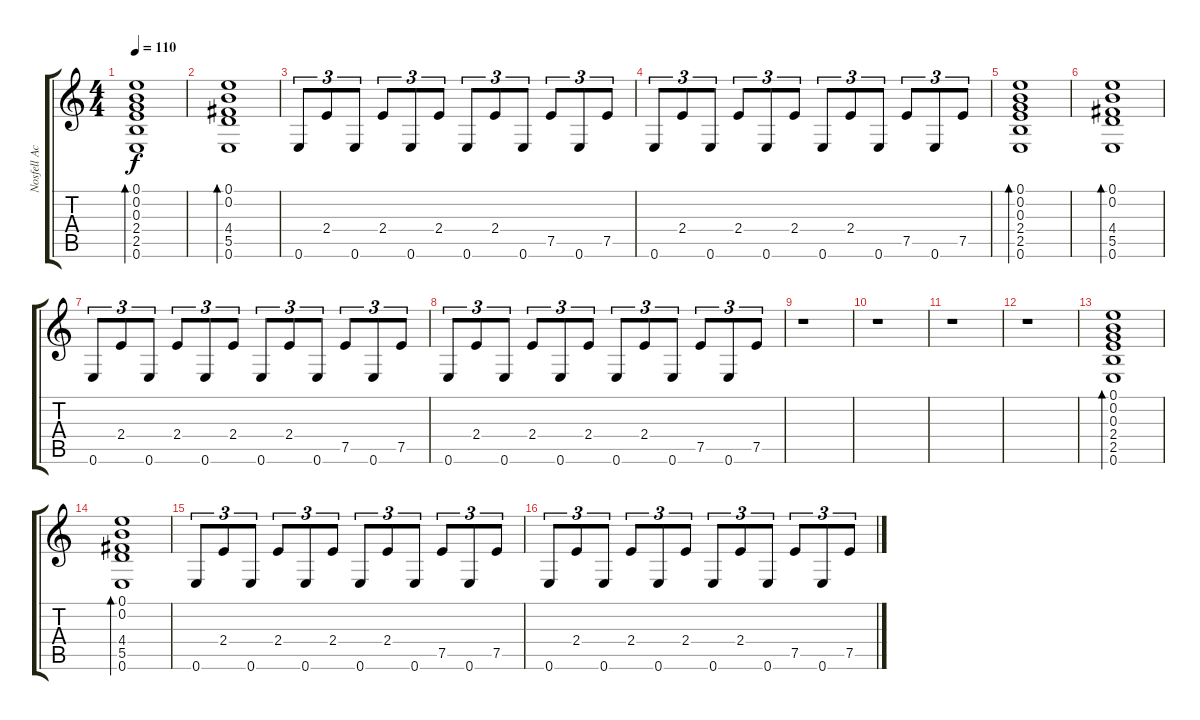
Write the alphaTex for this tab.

\track ("Nosfell Accord" "Nosfell Ac") {instrument acousticguitarnylon}
\staff {score tabs}
\tuning (E4 B3 G3 D3 A2 E2) {hide}
\ts (4 4)
\tempo 110
\clef g2
\ks c
(0.1 0.2 0.3 2.4 2.5 0.6).1{bd 120 dy f} |
(0.1 0.2 4.4 5.5 0.6).1{bd 120} |
0.6.8{tu (3 2)} 2.4.8{tu (3 2)} 0.6.8{tu (3 2)} 2.4.8{tu (3 2)} 0.6.8{tu (3 2)} 2.4.8{tu (3 2)} 0.6.8{tu (3 2)} 2.4.8{tu (3 2)} 0.6.8{tu (3 2)} 7.5.8{tu (3 2)} 0.6.8{tu (3 2)} 7.5.8{tu (3 2)} |
0.6.8{tu (3 2)} 2.4.8{tu (3 2)} 0.6.8{tu (3 2)} 2.4.8{tu (3 2)} 0.6.8{tu (3 2)} 2.4.8{tu (3 2)} 0.6.8{tu (3 2)} 2.4.8{tu (3 2)} 0.6.8{tu (3 2)} 7.5.8{tu (3 2)} 0.6.8{tu (3 2)} 7.5.8{tu (3 2)} |
(0.1 0.2 0.3 2.4 2.5 0.6).1{bd 120} |
(0.1 0.2 4.4 5.5 0.6).1{bd 120} |
0.6.8{tu (3 2)} 2.4.8{tu (3 2)} 0.6.8{tu (3 2)} 2.4.8{tu (3 2)} 0.6.8{tu (3 2)} 2.4.8{tu (3 2)} 0.6.8{tu (3 2)} 2.4.8{tu (3 2)} 0.6.8{tu (3 2)} 7.5.8{tu (3 2)} 0.6.8{tu (3 2)} 7.5.8{tu (3 2)} |
0.6.8{tu (3 2)} 2.4.8{tu (3 2)} 0.6.8{tu (3 2)} 2.4.8{tu (3 2)} 0.6.8{tu (3 2)} 2.4.8{tu (3 2)} 0.6.8{tu (3 2)} 2.4.8{tu (3 2)} 0.6.8{tu (3 2)} 7.5.8{tu (3 2)} 0.6.8{tu (3 2)} 7.5.8{tu (3 2)} |
r.1 |
r.1 |
r.1 |
r.1 |
(0.1 0.2 0.3 2.4 2.5 0.6).1{bd 120} |
(0.1 0.2 4.4 5.5 0.6).1{bd 120} |
0.6.8{tu (3 2)} 2.4.8{tu (3 2)} 0.6.8{tu (3 2)} 2.4.8{tu (3 2)} 0.6.8{tu (3 2)} 2.4.8{tu (3 2)} 0.6.8{tu (3 2)} 2.4.8{tu (3 2)} 0.6.8{tu (3 2)} 7.5.8{tu (3 2)} 0.6.8{tu (3 2)} 7.5.8{tu (3 2)} |
0.6.8{tu (3 2)} 2.4.8{tu (3 2)} 0.6.8{tu (3 2)} 2.4.8{tu (3 2)} 0.6.8{tu (3 2)} 2.4.8{tu (3 2)} 0.6.8{tu (3 2)} 2.4.8{tu (3 2)} 0.6.8{tu (3 2)} 7.5.8{tu (3 2)} 0.6.8{tu (3 2)} 7.5.8{tu (3 2)}
